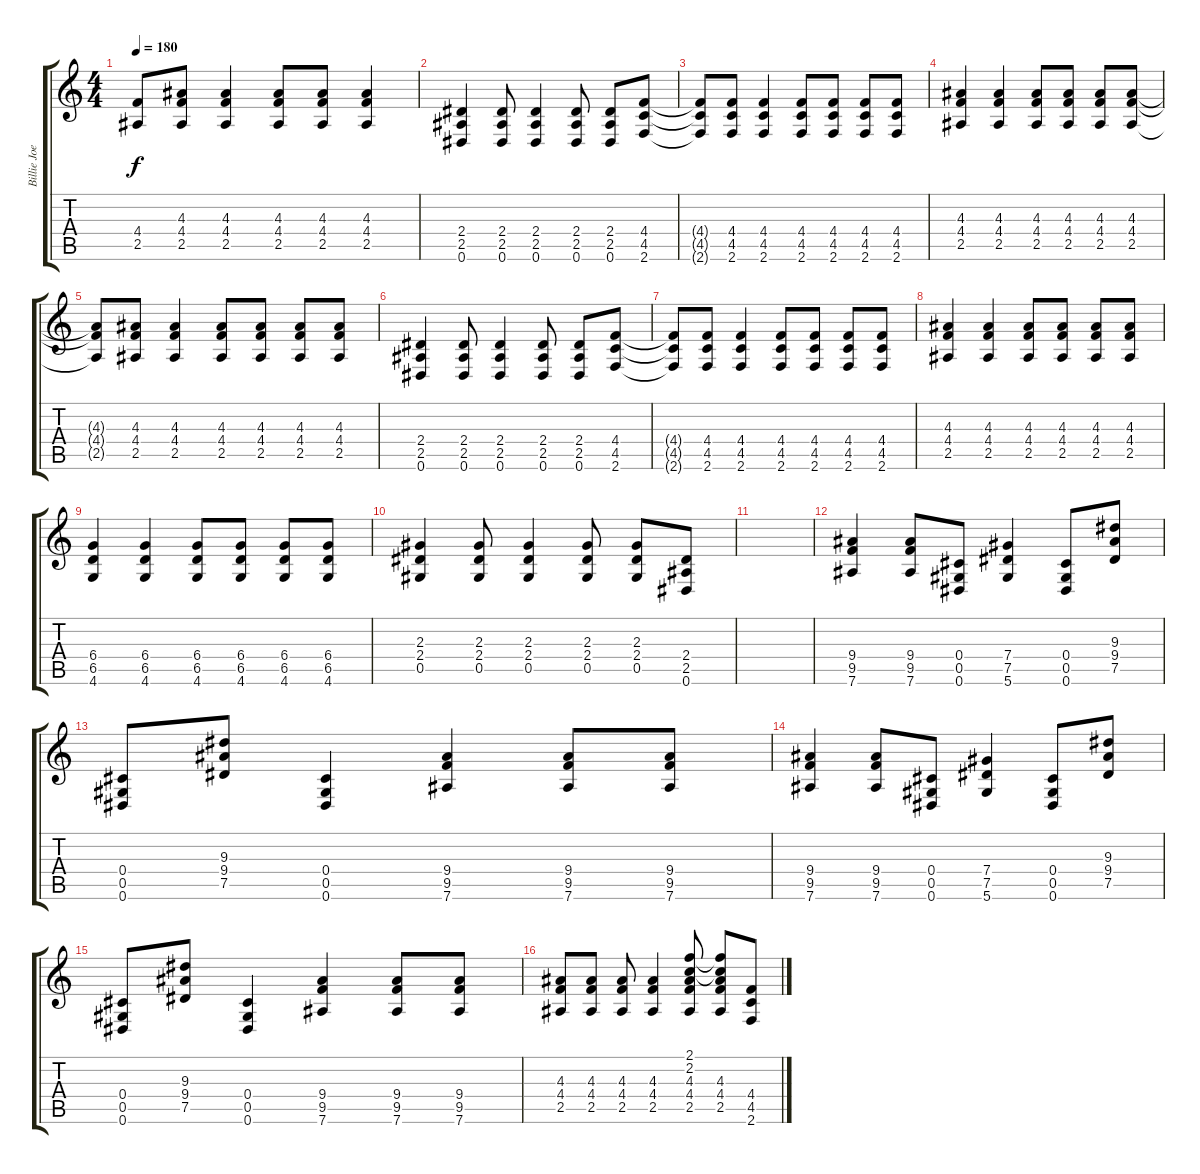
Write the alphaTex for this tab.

\track ("Billie Joe Armstrong - Guitar/Solo" "Billie Joe") {instrument overdrivenguitar}
\staff {score tabs}
\tuning (Eb4 Bb3 Gb3 Db3 Ab2 Eb2) {hide}
\ts (4 4)
\tempo 180
\clef g2
\ks c
(4.4{t} 2.5{t}).8{dy f} (4.3 4.4 2.5).8 (4.3 4.4 2.5).4 (4.3 4.4 2.5).8 (4.3 4.4 2.5).8 (4.3 4.4 2.5).4 |
(2.4 2.5 0.6).4 (2.4 2.5 0.6).8 (2.4 2.5 0.6).4 (2.4 2.5 0.6).8 (2.4 2.5 0.6).8 (4.4 4.5 2.6).8 |
(4.4{t} 4.5{t} 2.6{t}).8 (4.4 4.5 2.6).8 (4.4 4.5 2.6).4 (4.4 4.5 2.6).8 (4.4 4.5 2.6).8 (4.4 4.5 2.6).8 (4.4 4.5 2.6).8 |
(4.3 4.4 2.5).4 (4.3 4.4 2.5).4 (4.3 4.4 2.5).8 (4.3 4.4 2.5).8 (4.3 4.4 2.5).8 (4.3 4.4 2.5).8 |
(4.3{t} 4.4{t} 2.5{t}).8 (4.3 4.4 2.5).8 (4.3 4.4 2.5).4 (4.3 4.4 2.5).8 (4.3 4.4 2.5).8 (4.3 4.4 2.5).8 (4.3 4.4 2.5).8 |
(2.4 2.5 0.6).4 (2.4 2.5 0.6).8 (2.4 2.5 0.6).4 (2.4 2.5 0.6).8 (2.4 2.5 0.6).8 (4.4 4.5 2.6).8 |
(4.4{t} 4.5{t} 2.6{t}).8 (4.4 4.5 2.6).8 (4.4 4.5 2.6).4 (4.4 4.5 2.6).8 (4.4 4.5 2.6).8 (4.4 4.5 2.6).8 (4.4 4.5 2.6).8 |
(4.3 4.4 2.5).4 (4.3 4.4 2.5).4 (4.3 4.4 2.5).8 (4.3 4.4 2.5).8 (4.3 4.4 2.5).8 (4.3 4.4 2.5).8 |
(6.4 6.5 4.6).4 (6.4 6.5 4.6).4 (6.4 6.5 4.6).8 (6.4 6.5 4.6).8 (6.4 6.5 4.6).8 (6.4 6.5 4.6).8 |
(2.3 2.4 0.5).4 (2.3 2.4 0.5).8 (2.3 2.4 0.5).4 (2.3 2.4 0.5).8 (2.3 2.4 0.5).8 (2.4 2.5 0.6).8 |
|
(9.4 9.5 7.6).4{volume 11} (9.4 9.5 7.6).8 (0.4 0.5 0.6).8 (7.4 7.5 5.6).4 (0.4 0.5 0.6).8 (9.3 9.4 7.5).8 |
(0.4 0.5 0.6).8 (9.3 9.4 7.5).8 (0.4 0.5 0.6).4 (9.4 9.5 7.6).4 (9.4 9.5 7.6).8 (9.4 9.5 7.6).8 |
(9.4 9.5 7.6).4 (9.4 9.5 7.6).8 (0.4 0.5 0.6).8 (7.4 7.5 5.6).4 (0.4 0.5 0.6).8 (9.3 9.4 7.5).8 |
(0.4 0.5 0.6).8 (9.3 9.4 7.5).8 (0.4 0.5 0.6).4 (9.4 9.5 7.6).4 (9.4 9.5 7.6).8 (9.4 9.5 7.6).8 |
(4.3 4.4 2.5).8 (4.3 4.4 2.5).8 (4.3 4.4 2.5).8 (4.3 4.4 2.5).4 (2.1 2.2 4.3 4.4 2.5).8 (2.1{t} 2.2{t} 4.3 4.4 2.5).8 (4.4 4.5 2.6).8
